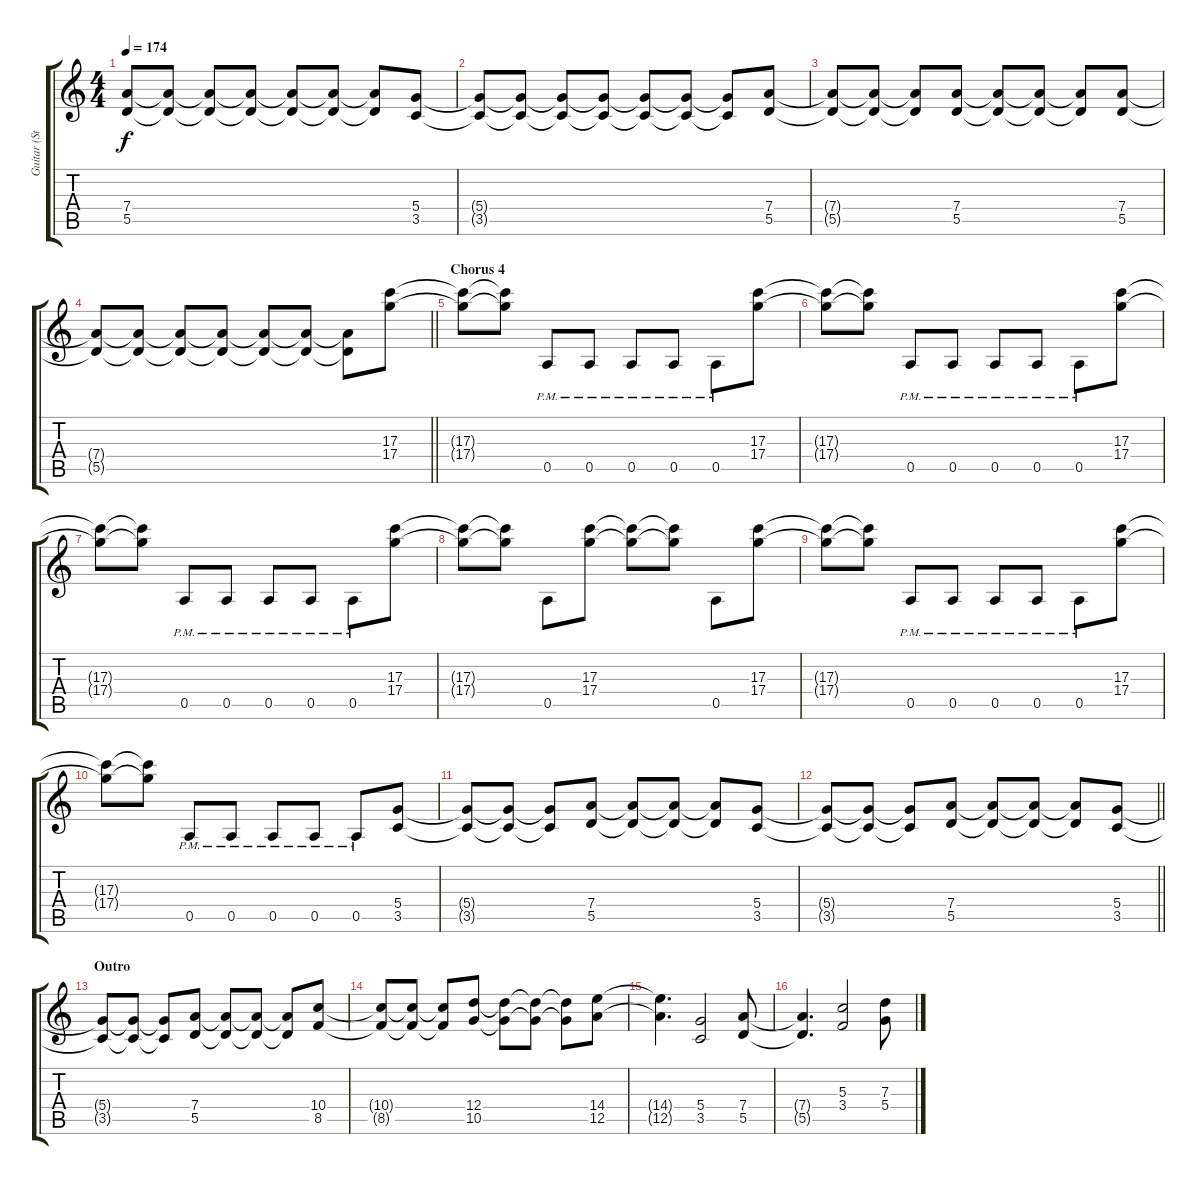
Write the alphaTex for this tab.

\track ("Guitar (Steve Morse)" "Guitar (St") {instrument overdrivenguitar}
\staff {score tabs}
\tuning (E4 B3 G3 D3 A2 E2) {hide}
\ts (4 4)
\tempo 174
\clef g2
\ks c
(7.4 5.5).8{dy f} (7.4{t} 5.5{t}).8 (7.4{t} 5.5{t}).8 (7.4{t} 5.5{t}).8 (7.4{t} 5.5{t}).8 (7.4{t} 5.5{t}).8 (7.4{t} 5.5{t}).8 (5.4 3.5).8 |
(5.4{t} 3.5{t}).8 (5.4{t} 3.5{t}).8 (5.4{t} 3.5{t}).8 (5.4{t} 3.5{t}).8 (5.4{t} 3.5{t}).8 (5.4{t} 3.5{t}).8 (5.4{t} 3.5{t}).8 (7.4 5.5).8 |
(7.4{t} 5.5{t}).8 (7.4{t} 5.5{t}).8 (7.4{t} 5.5{t}).8 (7.4 5.5).8 (7.4{t} 5.5{t}).8 (7.4{t} 5.5{t}).8 (7.4{t} 5.5{t}).8 (7.4 5.5).8 |
\barLineRight lightlight
(7.4{t} 5.5{t}).8 (7.4{t} 5.5{t}).8 (7.4{t} 5.5{t}).8 (7.4{t} 5.5{t}).8 (7.4{t} 5.5{t}).8 (7.4{t} 5.5{t}).8 (7.4{t} 5.5{t}).8 (17.3 17.4).8 |
\section ("" "Chorus 4")
(17.3{t} 17.4{t}).8 (17.3{t} 17.4{t}).8 0.5{pm}.8 0.5{pm}.8 0.5{pm}.8 0.5{pm}.8 0.5{pm}.8 (17.3 17.4).8 |
(17.3{t} 17.4{t}).8 (17.3{t} 17.4{t}).8 0.5{pm}.8 0.5{pm}.8 0.5{pm}.8 0.5{pm}.8 0.5{pm}.8 (17.3 17.4).8 |
(17.3{t} 17.4{t}).8 (17.3{t} 17.4{t}).8 0.5{pm}.8 0.5{pm}.8 0.5{pm}.8 0.5{pm}.8 0.5{pm}.8 (17.3 17.4).8 |
(17.3{t} 17.4{t}).8 (17.3{t} 17.4{t}).8 0.5.8 (17.3 17.4).8 (17.3{t} 17.4{t}).8 (17.3{t} 17.4{t}).8 0.5.8 (17.3 17.4).8 |
(17.3{t} 17.4{t}).8 (17.3{t} 17.4{t}).8 0.5{pm}.8 0.5{pm}.8 0.5{pm}.8 0.5{pm}.8 0.5{pm}.8 (17.3 17.4).8 |
(17.3{t} 17.4{t}).8 (17.3{t} 17.4{t}).8 0.5{pm}.8 0.5{pm}.8 0.5{pm}.8 0.5{pm}.8 0.5{pm}.8 (5.4 3.5).8 |
(5.4{t} 3.5{t}).8 (5.4{t} 3.5{t}).8 (5.4{t} 3.5{t}).8 (7.4 5.5).8 (7.4{t} 5.5{t}).8 (7.4{t} 5.5{t}).8 (7.4{t} 5.5{t}).8 (5.4 3.5).8 |
\barLineRight lightlight
(5.4{t} 3.5{t}).8 (5.4{t} 3.5{t}).8 (5.4{t} 3.5{t}).8 (7.4 5.5).8 (7.4{t} 5.5{t}).8 (7.4{t} 5.5{t}).8 (7.4{t} 5.5{t}).8 (5.4 3.5).8 |
\section ("" "Outro")
(5.4{t} 3.5{t}).8 (5.4{t} 3.5{t}).8 (5.4{t} 3.5{t}).8 (7.4 5.5).8 (7.4{t} 5.5{t}).8 (7.4{t} 5.5{t}).8 (7.4{t} 5.5{t}).8 (10.4 8.5).8 |
(10.4{t} 8.5{t}).8 (10.4{t} 8.5{t}).8 (10.4{t} 8.5{t}).8 (12.4 10.5).8 (12.4{t} 10.5{t}).8 (12.4{t} 10.5{t}).8 (12.4{t} 10.5{t}).8 (14.4 12.5).8 |
(14.4{t} 12.5{t}).4{d} (5.4 3.5).2 (7.4 5.5).8 |
(7.4{t} 5.5{t}).4{d} (5.3 3.4).2 (7.3 5.4).8
